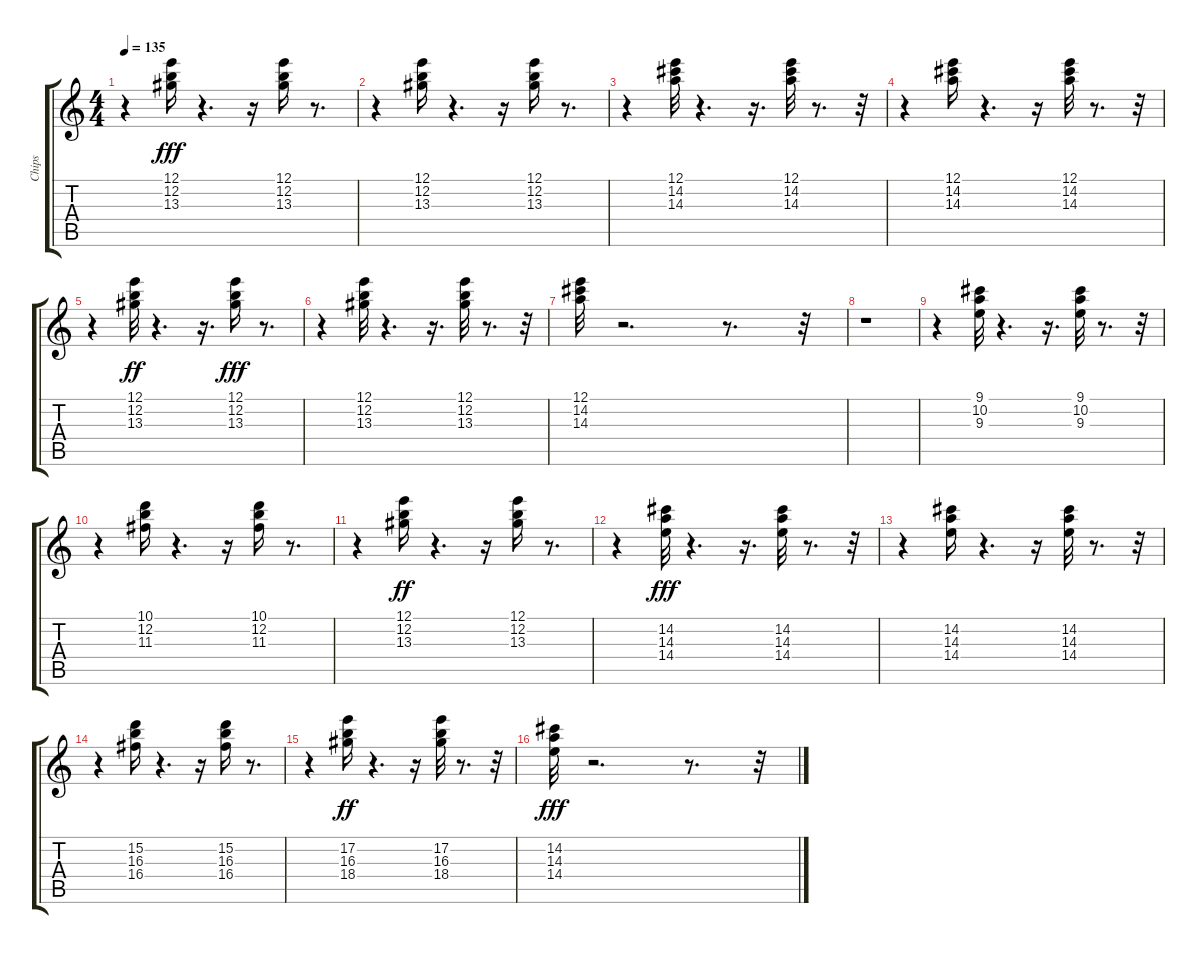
\track ("Chips" "Chips") {instrument acousticguitarsteel}
\staff {score tabs}
\tuning (E4 B3 G3 D3 A2 E2) {hide}
\ts (4 4)
\tempo 135
\clef g2
\ks c
r.4{dy fff} (12.1 12.2 13.3).16 r.4{d} r.16 (12.1 12.2 13.3).16 r.8{d} |
r.4 (12.1 12.2 13.3).16 r.4{d} r.16 (12.1 12.2 13.3).16 r.8{d} |
r.4 (12.1 14.2 14.3).32 r.4{d} r.16{d} (12.1 14.2 14.3).32 r.8{d} r.32 |
r.4 (12.1 14.2 14.3).16 r.4{d} r.16 (12.1 14.2 14.3).32 r.8{d} r.32 |
r.4 (12.1 12.2 13.3).32{dy ff} r.4{d} r.16{d} (12.1 12.2 13.3).16{dy fff} r.8{d} |
r.4 (12.1 12.2 13.3).32 r.4{d} r.16{d} (12.1 12.2 13.3).32 r.8{d} r.32 |
(12.1 14.2 14.3).32 r.2{d} r.8{d} r.32 |
r.1 |
r.4 (9.1 10.2 9.3).32 r.4{d} r.16{d} (9.1 10.2 9.3).32 r.8{d} r.32 |
r.4 (10.1 12.2 11.3).16 r.4{d} r.16 (10.1 12.2 11.3).16 r.8{d} |
r.4 (12.1 12.2 13.3).16{dy ff} r.4{d} r.16 (12.1 12.2 13.3).16 r.8{d} |
r.4 (14.2 14.3 14.4).32{dy fff} r.4{d} r.16{d} (14.2 14.3 14.4).32 r.8{d} r.32 |
r.4 (14.2 14.3 14.4).16 r.4{d} r.16 (14.2 14.3 14.4).32 r.8{d} r.32 |
r.4 (15.2 16.3 16.4).16 r.4{d} r.16 (15.2 16.3 16.4).16 r.8{d} |
r.4 (17.2 16.3 18.4).16{dy ff} r.4{d} r.16 (17.2 16.3 18.4).32 r.8{d} r.32 |
(14.2 14.3 14.4).32{dy fff} r.2{d} r.8{d} r.32
